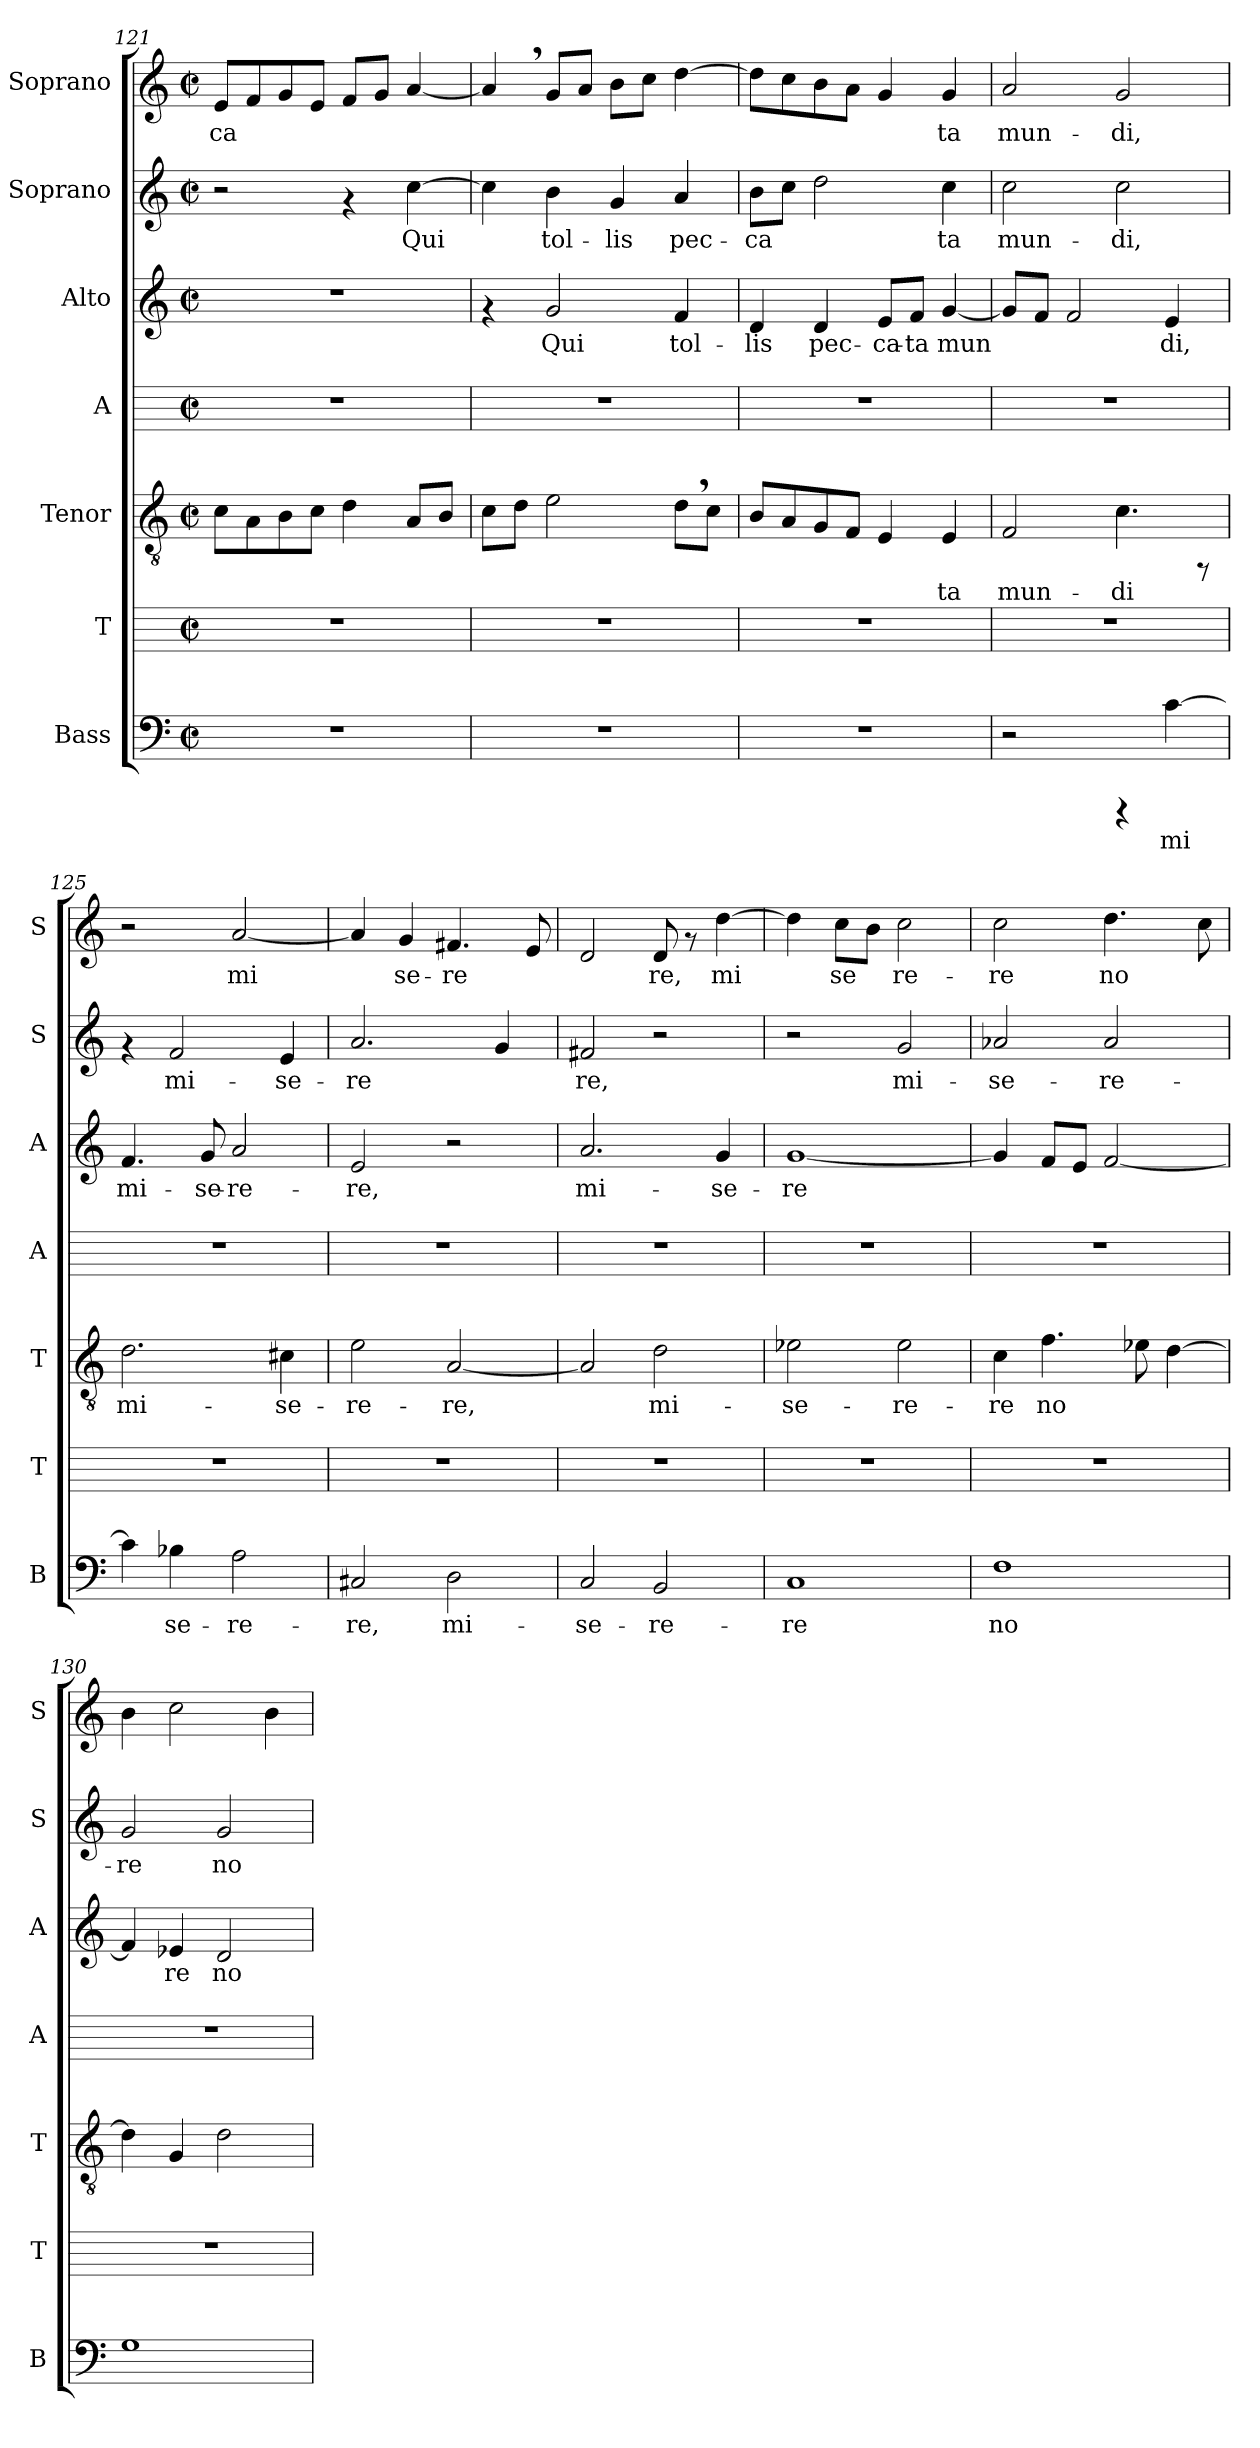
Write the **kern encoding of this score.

**kern	**text	**kern	**kern	**text	**kern	**kern	**text	**kern	**text	**kern	**text
*part7	*part7	*part6	*part5	*part5	*part4	*part3	*part3	*part2	*part2	*part1	*part1
*staff7	*staff7	*staff6	*staff5	*staff5	*staff4	*staff3	*staff3	*staff2	*staff2	*staff1	*staff1
*I"Bass	*	*I"T	*I"Tenor	*	*I"A	*I"Alto	*	*I"Soprano	*	*I"Soprano	*
*I'B	*	*I'T	*I'T	*	*I'A	*I'A	*	*I'S	*	*I'S	*
*clefF4	*	*	*clefGv2	*	*	*clefG2	*	*clefG2	*	*clefG2	*
*k[]	*	*k[]	*k[]	*	*k[]	*k[]	*	*k[]	*	*k[]	*
*C:	*	*C:	*C:	*	*C:	*C:	*	*C:	*	*C:	*
*M2/2	*	*M2/2	*M2/2	*	*M2/2	*M2/2	*	*M2/2	*	*M2/2	*
*met(c|)	*	*met(c|)	*met(c|)	*	*met(c|)	*met(c|)	*	*met(c|)	*	*met(c|)	*
=121	=121	=121	=121	=121	=121	=121	=121	=121	=121	=121	=121
!	!	!	!	!LO:LY:b:cj	!	!	!	!	!	!	!LO:LY:b:cj
1r	.	1r	8c\L	--	1r	1r	.	2r	.	8e/L	-ca-
!	!	!	!	!LO:LY:b:cj	!	!	!	!	!	!	!LO:LY:b:cj
.	.	.	8A\	--	.	.	.	.	.	8f/	--
!	!	!	!	!LO:LY:b:cj	!	!	!	!	!	!	!LO:LY:b:cj
.	.	.	8B\	--	.	.	.	.	.	8g/	--
!	!	!	!	!LO:LY:b:cj	!	!	!	!	!	!	!LO:LY:b:cj
.	.	.	8c\J	--	.	.	.	.	.	8e/J	--
!	!	!	!	!LO:LY:b:cj	!	!	!	!	!	!	!LO:LY:b:cj
.	.	.	4d\	--	.	.	.	4rf	.	8f/L	--
!	!	!	!	!	!	!	!	!	!	!	!LO:LY:b:cj
.	.	.	.	.	.	.	.	.	.	8g/J	--
!	!	!	!	!LO:LY:b:cj	!	!	!	!	!LO:LY:b:cj	!	!LO:LY:b:cj
.	.	.	8A/L	--	.	.	.	[>4cc\	Qui	[<4a/	--
!	!	!	!	!LO:LY:b:cj	!	!	!	!	!	!	!
.	.	.	8B/J	--	.	.	.	.	.	.	.
=122	=122	=122	=122	=122	=122	=122	=122	=122	=122	=122	=122
!	!	!	!	!LO:LY:b:cj	!	!	!	!	!LO:LY:b:cj	!	!LO:LY:b:cj
1r	.	1r	8c\L	--	1r	4rf	.	4cc\]	.	4a,>/]	--
!	!	!	!	!LO:LY:b:cj	!	!	!	!	!	!	!
.	.	.	8d\J	--	.	.	.	.	.	.	.
!	!	!	!	!LO:LY:b:cj	!	!	!LO:LY:b:cj	!	!LO:LY:b:cj	!	!LO:LY:b:cj
.	.	.	2e\	--	.	2g/	Qui	4b\	tol-	8g/L	--
!	!	!	!	!	!	!	!	!	!	!	!LO:LY:b:cj
.	.	.	.	.	.	.	.	.	.	8a/J	--
!	!	!	!	!	!	!	!	!	!LO:LY:b:cj	!	!LO:LY:b:cj
.	.	.	.	.	.	.	.	4g/	-lis	8b\L	--
!	!	!	!	!	!	!	!	!	!	!	!LO:LY:b:cj
.	.	.	.	.	.	.	.	.	.	8cc\J	--
!	!	!	!	!LO:LY:b:cj	!	!	!LO:LY:b:cj	!	!LO:LY:b:cj	!	!LO:LY:b:cj
.	.	.	8d,>\L	--	.	4f/	tol-	4a/	pec-	[<4dd\	--
!	!	!	!	!LO:LY:b:cj	!	!	!	!	!	!	!
.	.	.	8c\J	--	.	.	.	.	.	.	.
!!LO:LB:g=z
=123	=123	=123	=123	=123	=123	=123	=123	=123	=123	=123	=123
!	!	!	!	!LO:LY:b:cj	!	!	!LO:LY:b:cj	!	!LO:LY:b:cj	!	!LO:LY:b:cj
1r	.	1r	8B/L	--	1r	4d/	-lis	8b\L	-ca-	8dd\L]	--
!	!	!	!	!LO:LY:b:cj	!	!	!	!	!LO:LY:b:cj	!	!LO:LY:b:cj
.	.	.	8A/	--	.	.	.	8cc\J	--	8cc\	--
!	!	!	!	!LO:LY:b:cj	!	!	!LO:LY:b:cj	!	!LO:LY:b:cj	!	!LO:LY:b:cj
.	.	.	8G/	--	.	4d/	pec-	2dd\	--	8b\	--
!	!	!	!	!LO:LY:b:cj	!	!	!	!	!	!	!LO:LY:b:cj
.	.	.	8F/J	--	.	.	.	.	.	8a\J	--
!	!	!	!	!LO:LY:b:cj	!	!	!LO:LY:b:cj	!	!	!	!LO:LY:b:cj
.	.	.	4E/	--	.	8e/L	-ca-	.	.	4g/	--
!	!	!	!	!	!	!	!LO:LY:b:cj	!	!	!	!
.	.	.	.	.	.	8f/J	-ta	.	.	.	.
!	!	!	!	!LO:LY:b:cj	!	!	!LO:LY:b:cj	!	!LO:LY:b:cj	!	!LO:LY:b:cj
.	.	.	4E/	-ta	.	[<4g/	mun-	4cc\	-ta	4g/	-ta
=124	=124	=124	=124	=124	=124	=124	=124	=124	=124	=124	=124
!	!	!	!	!LO:LY:b:cj	!	!	!LO:LY:b:cj	!	!LO:LY:b:cj	!	!LO:LY:b:cj
2r	.	1r	2F/	mun-	1r	8g/L]	--	2cc\	mun-	2a/	mun-
!	!	!	!	!	!	!	!LO:LY:b:cj	!	!	!	!
.	.	.	.	.	.	8f/J	--	.	.	.	.
!	!	!	!	!	!	!	!LO:LY:b:cj	!	!	!	!
.	.	.	.	.	.	2f/	--	.	.	.	.
!	!	!	!	!LO:LY:b:cj	!	!	!	!	!LO:LY:b:cj	!	!LO:LY:b:cj
4rCCC	.	.	4.c\	-di	.	.	.	2cc\	-di,	2g/	-di,
!	!LO:LY:b:cj	!	!	!	!	!	!LO:LY:b:cj	!	!	!	!
[>4c\	mi-	.	.	.	.	4e/	-di,	.	.	.	.
.	.	.	8rFF	.	.	.	.	.	.	.	.
=125	=125	=125	=125	=125	=125	=125	=125	=125	=125	=125	=125
!	!LO:LY:b:cj	!	!	!LO:LY:b:cj	!	!	!LO:LY:b:cj	!	!	!	!
4c\]	--	1r	2.d\	mi-	1r	4.f/	mi-	4rf	.	2r	.
!	!LO:LY:b:cj	!	!	!	!	!	!	!	!LO:LY:b:cj	!	!
4B-X\	-se-	.	.	.	.	.	.	2f/	mi-	.	.
!	!	!	!	!	!	!	!LO:LY:b:cj	!	!	!	!
.	.	.	.	.	.	8g/	-se-	.	.	.	.
!	!LO:LY:b:cj	!	!	!	!	!	!LO:LY:b:cj	!	!	!	!LO:LY:b:cj
2A\	-re-	.	.	.	.	2a/	-re-	.	.	[<2a/	mi-
!	!	!	!	!LO:LY:b:cj	!	!	!	!	!LO:LY:b:cj	!	!
.	.	.	4c#X\	-se-	.	.	.	4e/	-se-	.	.
=126	=126	=126	=126	=126	=126	=126	=126	=126	=126	=126	=126
!	!LO:LY:b:cj	!	!	!LO:LY:b:cj	!	!	!LO:LY:b:cj	!	!LO:LY:b:cj	!	!LO:LY:b:cj
2C#X/	-re,	1r	2e\	-re-	1r	2e/	-re,	2.a/	-re-	4a/]	--
!	!	!	!	!	!	!	!	!	!	!	!LO:LY:b:cj
.	.	.	.	.	.	.	.	.	.	4g/	-se-
!	!LO:LY:b:cj	!	!	!LO:LY:b:cj	!	!	!	!	!	!	!LO:LY:b:cj
2D\	mi-	.	[<2A/	-re,	.	2r	.	.	.	4.f#X/	-re-
!	!	!	!	!	!	!	!	!	!LO:LY:b:cj	!	!
.	.	.	.	.	.	.	.	4g/	--	.	.
!	!	!	!	!	!	!	!	!	!	!	!LO:LY:b:cj
.	.	.	.	.	.	.	.	.	.	8e/	--
=127	=127	=127	=127	=127	=127	=127	=127	=127	=127	=127	=127
!	!LO:LY:b:cj	!	!	!LO:LY:b:cj	!	!	!LO:LY:b:cj	!	!LO:LY:b:cj	!	!LO:LY:b:cj
2C/	-se-	1r	2A/]	.	1r	2.a/	mi-	2f#X/	-re,	2d/	--
!	!LO:LY:b:cj	!	!	!LO:LY:b:cj	!	!	!	!	!	!	!LO:LY:b:cj
2BB/	-re-	.	2d\	mi-	.	.	.	2r	.	8d/	-re,
.	.	.	.	.	.	.	.	.	.	8rf	.
!	!	!	!	!	!	!	!LO:LY:b:cj	!	!	!	!LO:LY:b:cj
.	.	.	.	.	.	4g/	-se-	.	.	[>4dd\	mi-
=128	=128	=128	=128	=128	=128	=128	=128	=128	=128	=128	=128
!	!LO:LY:b:cj	!	!	!LO:LY:b:cj	!	!	!LO:LY:b:cj	!	!	!	!LO:LY:b:cj
1C	-re	1r	2e-X\	-se-	1r	[>1g	-re-	2r	.	4dd\]	--
!	!	!	!	!	!	!	!	!	!	!	!LO:LY:b:cj
.	.	.	.	.	.	.	.	.	.	8cc\L	-se-
!	!	!	!	!	!	!	!	!	!	!	!LO:LY:b:cj
.	.	.	.	.	.	.	.	.	.	8b\J	--
!	!	!	!	!LO:LY:b:cj	!	!	!	!	!LO:LY:b:cj	!	!LO:LY:b:cj
.	.	.	2e-\	-re-	.	.	.	2g/	mi-	2cc\	-re-
!!LO:PB:g=z
=129	=129	=129	=129	=129	=129	=129	=129	=129	=129	=129	=129
!	!LO:LY:b:cj	!	!	!LO:LY:b:cj	!	!	!LO:LY:b:cj	!	!LO:LY:b:cj	!	!LO:LY:b:cj
1F	no-	1r	4c\	-re	1r	4g/]	--	2a-X/	-se-	2cc\	-re
!	!	!	!	!LO:LY:b:cj	!	!	!LO:LY:b:cj	!	!	!	!
.	.	.	4.f\	no-	.	8f/L	--	.	.	.	.
!	!	!	!	!	!	!	!LO:LY:b:cj	!	!	!	!
.	.	.	.	.	.	8e/J	--	.	.	.	.
!	!	!	!	!	!	!	!LO:LY:b:cj	!	!LO:LY:b:cj	!	!LO:LY:b:cj
.	.	.	.	.	.	[<2f/	--	2a-/	-re-	4.dd\	no-
!	!	!	!	!LO:LY:b:cj	!	!	!	!	!	!	!
.	.	.	8e-X\	--	.	.	.	.	.	.	.
!	!	!	!	!LO:LY:b:cj	!	!	!	!	!	!	!
.	.	.	[>4d\	--	.	.	.	.	.	.	.
!	!	!	!	!	!	!	!	!	!	!	!LO:LY:b:cj
.	.	.	.	.	.	.	.	.	.	8cc\	--
=130	=130	=130	=130	=130	=130	=130	=130	=130	=130	=130	=130
!	!LO:LY:b:cj	!	!	!LO:LY:b:cj	!	!	!LO:LY:b:cj	!	!LO:LY:b:cj	!	!LO:LY:b:cj
1G	--	1r	4d\]	--	1r	4f/]	--	2g/	-re	4b\	--
!	!	!	!	!LO:LY:b:cj	!	!	!LO:LY:b:cj	!	!	!	!LO:LY:b:cj
.	.	.	4G/	--	.	4e-X/	-re	.	.	2cc\	--
!	!	!	!	!LO:LY:b:cj	!	!	!LO:LY:b:cj	!	!LO:LY:b:cj	!	!
.	.	.	2d\	--	.	2d/	no-	2g/	no-	.	.
!	!	!	!	!	!	!	!	!	!	!	!LO:LY:b:cj
.	.	.	.	.	.	.	.	.	.	4b\	--
=	=	=	=	=	=	=	=	=	=	=	=
*-	*-	*-	*-	*-	*-	*-	*-	*-	*-	*-	*-
